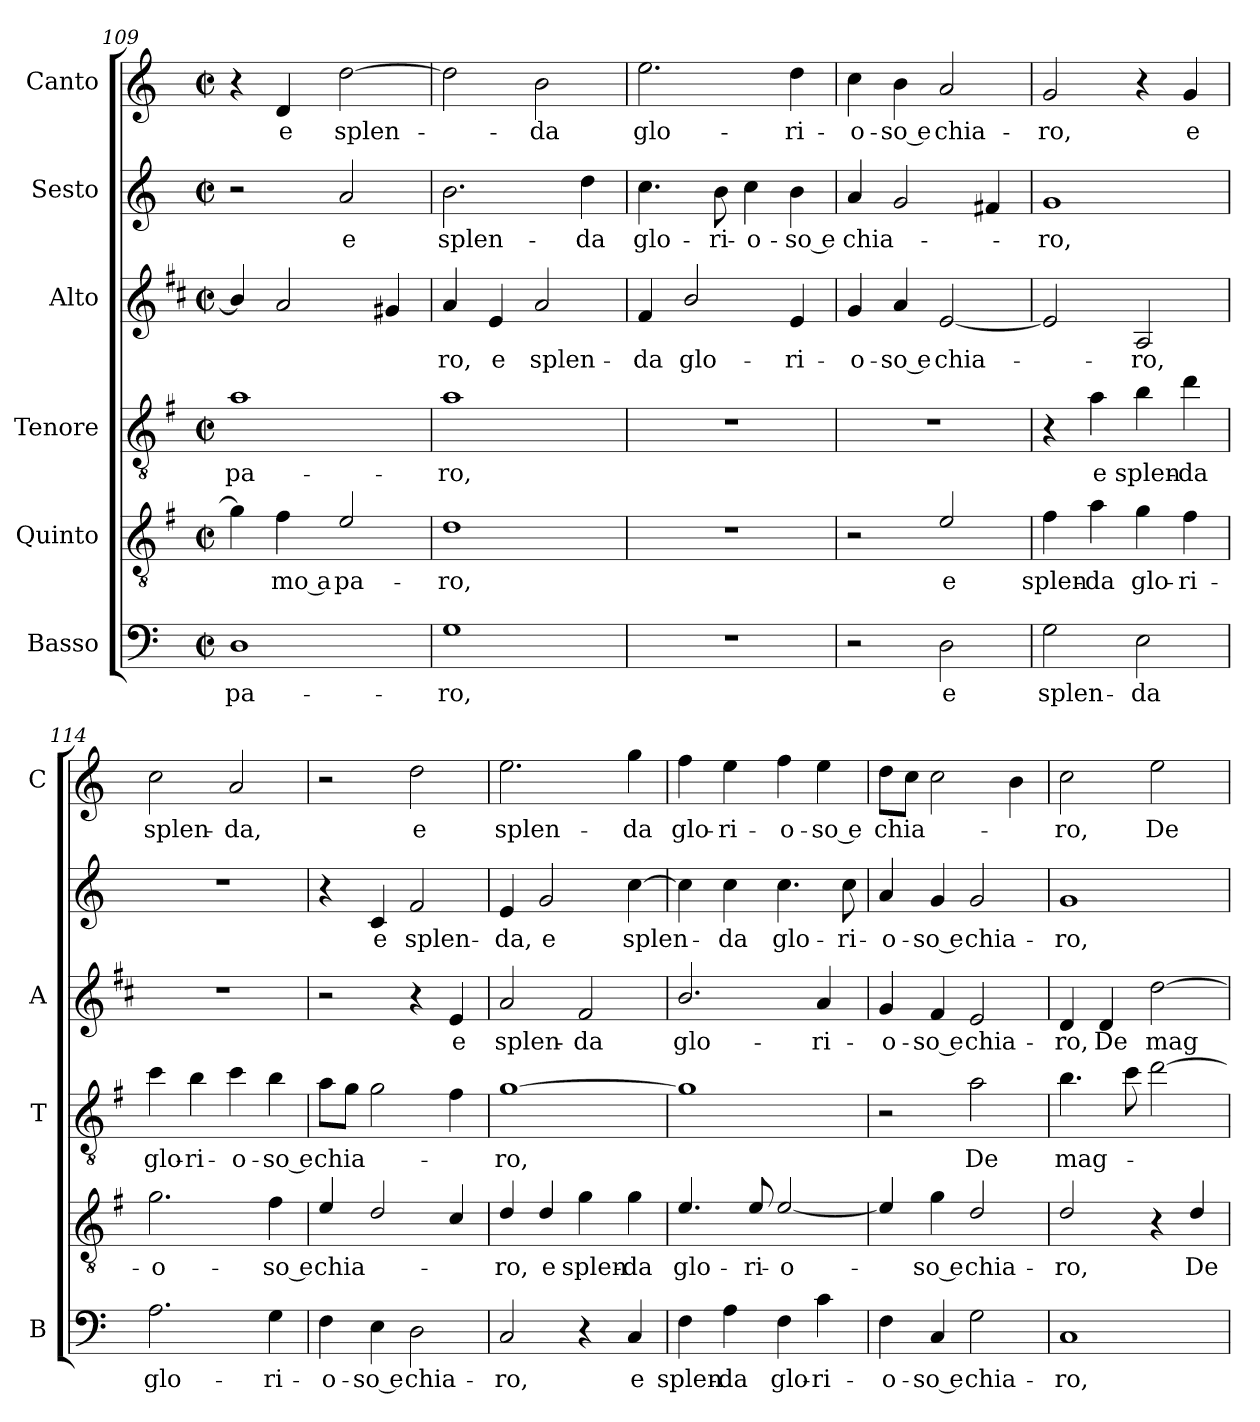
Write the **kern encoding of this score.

**kern	**text	**kern	**text	**kern	**text	**kern	**text	**kern	**text	**kern	**text
*part6	*part6	*part5	*part5	*part4	*part4	*part3	*part3	*part2	*part2	*part1	*part1
*staff6	*staff6	*staff5	*staff5	*staff4	*staff4	*staff3	*staff3	*staff2	*staff2	*staff1	*staff1
*I"Basso	*	*I"Quinto	*	*I"Tenore	*	*I"Alto	*	*I"Sesto	*	*I"Canto	*
*I'B	*	*	*	*I'T	*	*I'A	*	*	*	*I'C	*
*clefF4	*	*clefGv2	*	*clefGv2	*	*clefG2	*	*clefG2	*	*clefG2	*
*	*	*ITrd4c7	*	*ITrd4c7	*	*ITrd1c2	*	*	*	*	*
*k[]	*	*k[]	*	*k[]	*	*k[]	*	*k[]	*	*k[]	*
*C:	*	*C:	*	*C:	*	*C:	*	*C:	*	*C:	*
*M2/2	*	*M2/2	*	*M2/2	*	*M2/2	*	*M2/2	*	*M2/2	*
*met(c|)	*	*met(c|)	*	*met(c|)	*	*met(c|)	*	*met(c|)	*	*met(c|)	*
=109	=109	=109	=109	=109	=109	=109	=109	=109	=109	=109	=109
!	!LO:LY:b	!	!	!	!LO:LY:b	!	!	!	!	!	!
1D	pa-	4c\]	.	1d	pa-	4a/]	.	2r	.	4r	.
!	!	!	!LO:LY:b	!	!	!	!	!	!	!	!LO:LY:b
.	.	4B\	-mo a	.	.	2g/	.	.	.	4d/	e
!	!	!	!LO:LY:b	!	!	!	!	!	!LO:LY:b	!	!LO:LY:b
.	.	2A/	pa-	.	.	.	.	2a/	e	[2dd\	splen-
.	.	.	.	.	.	4f#X/	.	.	.	.	.
=110	=110	=110	=110	=110	=110	=110	=110	=110	=110	=110	=110
!	!LO:LY:b	!	!LO:LY:b	!	!LO:LY:b	!	!LO:LY:b	!	!LO:LY:b	!	!
1G	-ro,	1G	-ro,	1d	-ro,	4g/	-ro,	2.b\	splen-	2dd\]	.
!	!	!	!	!	!	!	!LO:LY:b	!	!	!	!
.	.	.	.	.	.	4d/	e	.	.	.	.
!	!	!	!	!	!	!	!LO:LY:b	!	!	!	!LO:LY:b
.	.	.	.	.	.	2g/	splen-	.	.	2b\	-da
!	!	!	!	!	!	!	!	!	!LO:LY:b	!	!
.	.	.	.	.	.	.	.	4dd\	-da	.	.
=111	=111	=111	=111	=111	=111	=111	=111	=111	=111	=111	=111
!	!	!	!	!	!	!	!LO:LY:b	!	!LO:LY:b	!	!LO:LY:b
1r	.	1r	.	1r	.	4e/	-da	4.cc\	glo-	2.ee\	glo-
!	!	!	!	!	!	!	!LO:LY:b	!	!	!	!
.	.	.	.	.	.	2a/	glo-	.	.	.	.
!	!	!	!	!	!	!	!	!	!LO:LY:b	!	!
.	.	.	.	.	.	.	.	8b\	-ri-	.	.
!	!	!	!	!	!	!	!	!	!LO:LY:b	!	!
.	.	.	.	.	.	.	.	4cc\	-o-	.	.
!	!	!	!	!	!	!	!LO:LY:b	!	!LO:LY:b	!	!LO:LY:b
.	.	.	.	.	.	4d/	-ri-	4b\	-so e	4dd\	-ri-
=112	=112	=112	=112	=112	=112	=112	=112	=112	=112	=112	=112
!	!	!	!	!	!	!	!LO:LY:b	!	!LO:LY:b	!	!LO:LY:b
2r	.	2r	.	1r	.	4f/	-o-	4a/	chia-	4cc\	-o-
!	!	!	!	!	!	!	!LO:LY:b	!	!	!	!LO:LY:b
.	.	.	.	.	.	4g/	-so e	2g/	.	4b\	-so e
!	!LO:LY:b	!	!LO:LY:b	!	!	!	!LO:LY:b	!	!	!	!LO:LY:b
2D\	e	2A/	e	.	.	[2d/	chia-	.	.	2a/	chia-
.	.	.	.	.	.	.	.	4f#X/	.	.	.
!!LO:LB:g=z
=113	=113	=113	=113	=113	=113	=113	=113	=113	=113	=113	=113
!	!LO:LY:b	!	!LO:LY:b	!	!	!	!	!	!LO:LY:b	!	!LO:LY:b
2G\	splen-	4B\	splen-	4r	.	2d/]	.	1g	-ro,	2g/	-ro,
!	!	!	!LO:LY:b	!	!LO:LY:b	!	!	!	!	!	!
.	.	4d\	-da	4d\	e	.	.	.	.	.	.
!	!LO:LY:b	!	!LO:LY:b	!	!LO:LY:b	!	!LO:LY:b	!	!	!	!
2E\	-da	4c\	glo-	4e\	splen-	2G/	-ro,	.	.	4r	.
!	!	!	!LO:LY:b	!	!LO:LY:b	!	!	!	!	!	!LO:LY:b
.	.	4B\	-ri-	4g\	-da	.	.	.	.	4g/	e
=114	=114	=114	=114	=114	=114	=114	=114	=114	=114	=114	=114
!	!LO:LY:b	!	!LO:LY:b	!	!LO:LY:b	!	!	!	!	!	!LO:LY:b
2.A\	glo-	2.c\	-o-	4f\	glo-	1r	.	1r	.	2cc\	splen-
!	!	!	!	!	!LO:LY:b	!	!	!	!	!	!
.	.	.	.	4e\	-ri-	.	.	.	.	.	.
!	!	!	!	!	!LO:LY:b	!	!	!	!	!	!LO:LY:b
.	.	.	.	4f\	-o-	.	.	.	.	2a/	-da,
!	!LO:LY:b	!	!LO:LY:b	!	!LO:LY:b	!	!	!	!	!	!
4G\	-ri-	4B\	-so e	4e\	-so e	.	.	.	.	.	.
=115	=115	=115	=115	=115	=115	=115	=115	=115	=115	=115	=115
!	!LO:LY:b	!	!LO:LY:b	!	!LO:LY:b	!	!	!	!	!	!
4F\	-o-	4A/	chia-	8d\L	chia-	2r	.	4r	.	2r	.
.	.	.	.	8c\J	.	.	.	.	.	.	.
!	!LO:LY:b	!	!	!	!	!	!	!	!LO:LY:b	!	!
4E\	-so e	2G/	.	2c\	.	.	.	4c/	e	.	.
!	!LO:LY:b	!	!	!	!	!	!	!	!LO:LY:b	!	!LO:LY:b
2D\	chia-	.	.	.	.	4r	.	2f/	splen-	2dd\	e
!	!	!	!	!	!	!	!LO:LY:b	!	!	!	!
.	.	4F/	.	4B\	.	4d/	e	.	.	.	.
=116	=116	=116	=116	=116	=116	=116	=116	=116	=116	=116	=116
!	!LO:LY:b	!	!LO:LY:b	!	!LO:LY:b	!	!LO:LY:b	!	!LO:LY:b	!	!LO:LY:b
2C/	-ro,	4G/	-ro,	[1c	-ro,	2g/	splen-	4e/	-da,	2.ee\	splen-
!	!	!	!LO:LY:b	!	!	!	!	!	!LO:LY:b	!	!
.	.	4G/	e	.	.	.	.	2g/	e	.	.
!	!	!	!LO:LY:b	!	!	!	!LO:LY:b	!	!	!	!
4r	.	4c\	splen-	.	.	2e/	-da	.	.	.	.
!	!LO:LY:b	!	!LO:LY:b	!	!	!	!	!	!LO:LY:b	!	!LO:LY:b
4C/	e	4c\	-da	.	.	.	.	[4cc\	splen-	4gg\	-da
=117	=117	=117	=117	=117	=117	=117	=117	=117	=117	=117	=117
!	!LO:LY:b	!	!LO:LY:b	!	!	!	!LO:LY:b	!	!	!	!LO:LY:b
4F\	splen-	4.A/	glo-	1c]	.	2.a/	glo-	4cc\]	.	4ff\	glo-
!	!LO:LY:b	!	!	!	!	!	!	!	!LO:LY:b	!	!LO:LY:b
4A\	-da	.	.	.	.	.	.	4cc\	-da	4ee\	-ri-
!	!	!	!LO:LY:b	!	!	!	!	!	!	!	!
.	.	8A/	-ri-	.	.	.	.	.	.	.	.
!	!LO:LY:b	!	!LO:LY:b	!	!	!	!	!	!LO:LY:b	!	!LO:LY:b
4F\	glo-	[2A/	-o-	.	.	.	.	4.cc\	glo-	4ff\	-o-
!	!LO:LY:b	!	!	!	!	!	!LO:LY:b	!	!	!	!LO:LY:b
4c\	-ri-	.	.	.	.	4g/	-ri-	.	.	4ee\	-so e
!	!	!	!	!	!	!	!	!	!LO:LY:b	!	!
.	.	.	.	.	.	.	.	8cc\	-ri-	.	.
=118	=118	=118	=118	=118	=118	=118	=118	=118	=118	=118	=118
!	!LO:LY:b	!	!	!	!	!	!LO:LY:b	!	!LO:LY:b	!	!LO:LY:b
4F\	-o-	4A/]	.	2r	.	4f/	-o-	4a/	-o-	8dd\L	chia-
.	.	.	.	.	.	.	.	.	.	8cc\J	.
!	!LO:LY:b	!	!LO:LY:b	!	!	!	!LO:LY:b	!	!LO:LY:b	!	!
4C/	-so e	4c\	-so e	.	.	4e/	-so e	4g/	-so e	2cc\	.
!	!LO:LY:b	!	!LO:LY:b	!	!LO:LY:b	!	!LO:LY:b	!	!LO:LY:b	!	!
2G\	chia-	2G/	chia-	2d\	De	2d/	chia-	2g/	chia-	.	.
.	.	.	.	.	.	.	.	.	.	4b\	.
=119	=119	=119	=119	=119	=119	=119	=119	=119	=119	=119	=119
!	!LO:LY:b	!	!LO:LY:b	!	!LO:LY:b	!	!LO:LY:b	!	!LO:LY:b	!	!LO:LY:b
1C	-ro,	2G/	-ro,	4.e\	mag-	4c/	-ro,	1g	-ro,	2cc\	-ro,
!	!	!	!	!	!	!	!LO:LY:b	!	!	!	!
.	.	.	.	.	.	4c/	De	.	.	.	.
.	.	.	.	8f\	.	.	.	.	.	.	.
!	!	!	!	!	!	!	!LO:LY:b	!	!	!	!LO:LY:b
.	.	4r	.	[2g\	.	[2cc\	mag-	.	.	2ee\	De
!	!	!	!LO:LY:b	!	!	!	!	!	!	!	!
.	.	4G/	De	.	.	.	.	.	.	.	.
=	=	=	=	=	=	=	=	=	=	=	=
*-	*-	*-	*-	*-	*-	*-	*-	*-	*-	*-	*-
